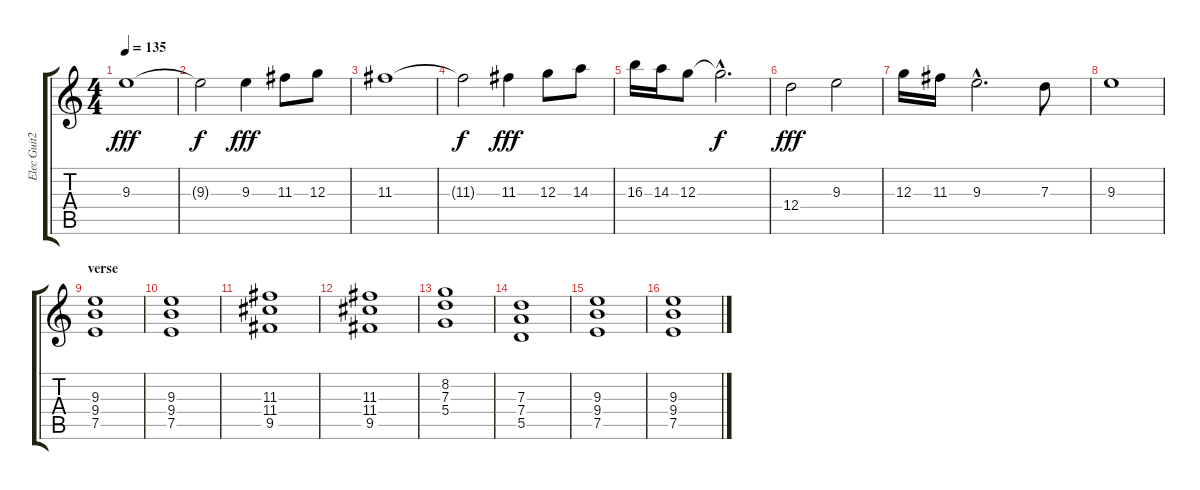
\track ("Elec Guit2" "Elec Guit2") {instrument overdrivenguitar}
\staff {score tabs}
\tuning (E4 B3 G3 D3 A2 E2) {hide}
\ts (4 4)
\tempo 135
\clef g2
\ks c
9.3.1{dy fff volume 16 instrument electricguitarclean} |
9.3{t}.2{dy f} 9.3.4{dy fff} 11.3.8 12.3.8 |
11.3.1 |
11.3{t}.2{dy f} 11.3.4{dy fff} 12.3.8 14.3.8 |
16.3.16 14.3.16 12.3.8 12.3{hac t}.2{d dy f} |
12.4.2{dy fff} 9.3.2 |
12.3.16 11.3.16 9.3{hac}.2{d} 7.3.8 |
9.3.1 |
\section ("" "verse")
(9.3 9.4 7.5).1{volume 11 instrument overdrivenguitar} |
(9.3 9.4 7.5).1 |
(11.3 11.4 9.5).1 |
(11.3 11.4 9.5).1 |
(8.2 7.3 5.4).1 |
(7.3 7.4 5.5).1 |
(9.3 9.4 7.5).1 |
(9.3 9.4 7.5).1
